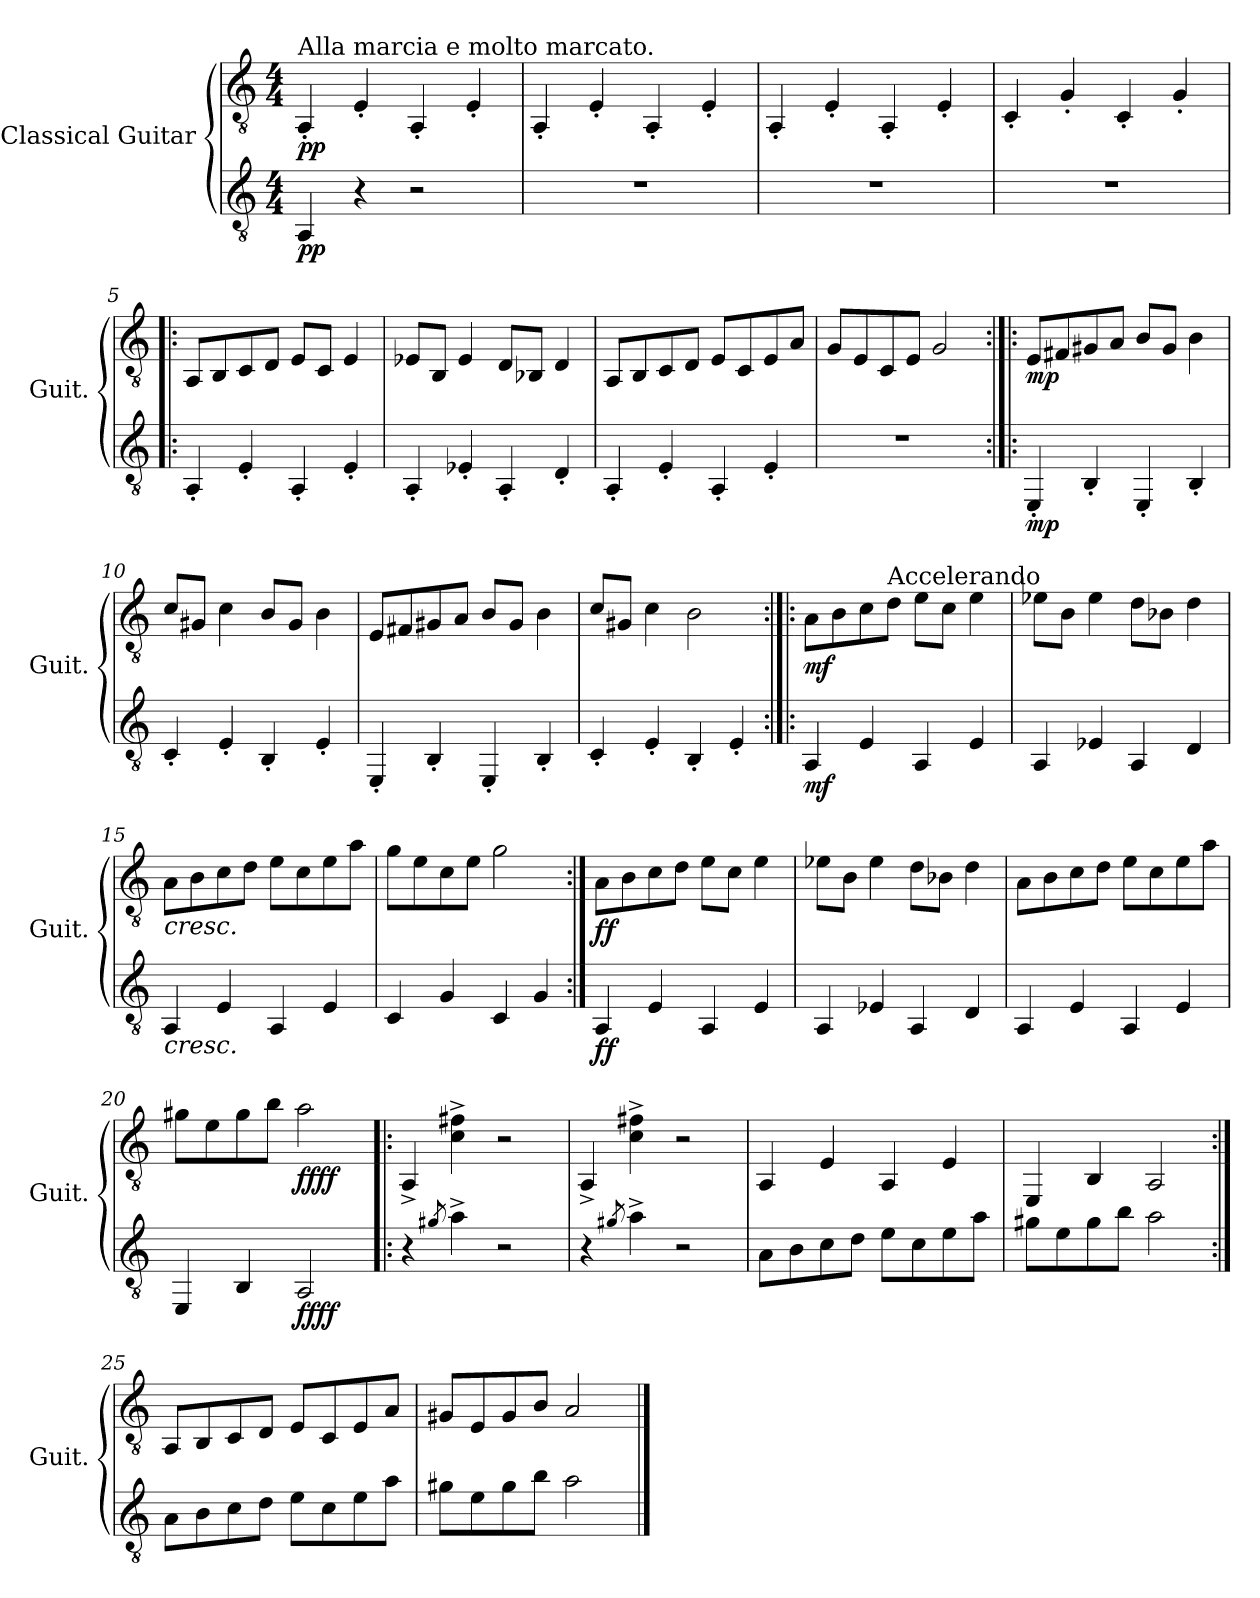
**kern	**dynam	**kern	**dynam
*part2	*part2	*part1	*part1
*staff2	*staff2	*staff1	*staff1
*I"Classical Guitar	*	*I"Classical Guitar	*
*I'Guit.	*	*I'Guit.	*
*clefGv2	*	*clefGv2	*
*k[]	*	*k[]	*
*M4/4	*	*M4/4	*
=1	=1	=1	=1
!	!	!LO:TX:a:t=Alla marcia e molto marcato.	!
!	!LO:DY:b	!	!LO:DY:b
4AA/	pp	4AA'/	pp
4r	.	4E'/	.
2r	.	4AA'/	.
.	.	4E'/	.
=2	=2	=2	=2
1r	.	4AA'/	.
.	.	4E'/	.
.	.	4AA'/	.
.	.	4E'/	.
=3	=3	=3	=3
1r	.	4AA'/	.
.	.	4E'/	.
.	.	4AA'/	.
.	.	4E'/	.
=4	=4	=4	=4
1r	.	4C'/	.
.	.	4G'/	.
.	.	4C'/	.
.	.	4G'/	.
!!LO:LB:g=z
=5!|:	=5!|:	=5!|:	=5!|:
4AA'/	.	8AA/L	.
.	.	8BB/	.
4E'/	.	8C/	.
.	.	8D/J	.
4AA'/	.	8E/L	.
.	.	8C/J	.
4E'/	.	4E/	.
=6	=6	=6	=6
4AA'/	.	8E-X/L	.
.	.	8BB/J	.
4E-X'/	.	4E-/	.
4AA'/	.	8D/L	.
.	.	8BB-X/J	.
4D'/	.	4D/	.
=7	=7	=7	=7
4AA'/	.	8AA/L	.
.	.	8BB/	.
4E'/	.	8C/	.
.	.	8D/J	.
4AA'/	.	8E/L	.
.	.	8C/	.
4E'/	.	8E/	.
.	.	8A/J	.
=8	=8	=8	=8
1r	.	8G/L	.
.	.	8E/	.
.	.	8C/	.
.	.	8E/J	.
.	.	2G/	.
!!LO:LB:g=z
=9:|!|:	=9:|!|:	=9:|!|:	=9:|!|:
!	!LO:DY:b	!	!LO:DY:b
4EE'/	mp	8E/L	mp
.	.	8F#X/	.
4BB'/	.	8G#X/	.
.	.	8A/J	.
4EE'/	.	8B/L	.
.	.	8G#/J	.
4BB'/	.	4B\	.
=10	=10	=10	=10
4C'/	.	8c/L	.
.	.	8G#X/J	.
4E'/	.	4c\	.
4BB'/	.	8B/L	.
.	.	8G#/J	.
4E'/	.	4B\	.
=11	=11	=11	=11
4EE'/	.	8E/L	.
.	.	8F#X/	.
4BB'/	.	8G#X/	.
.	.	8A/J	.
4EE'/	.	8B/L	.
.	.	8G#/J	.
4BB'/	.	4B\	.
=12	=12	=12	=12
4C'/	.	8c/L	.
.	.	8G#X/J	.
4E'/	.	4c\	.
4BB'/	.	2B\	.
4E'/	.	.	.
!!LO:LB:g=z
=13:|!|:	=13:|!|:	=13:|!|:	=13:|!|:
!	!LO:DY:b	!	!LO:DY:b
4AA/	mf	8A\L	mf
.	.	8B\	.
4E/	.	8c\	.
!	!	!LO:TX:a:t=Accelerando	!
.	.	8d\J	.
4AA/	.	8e\L	.
.	.	8c\J	.
4E/	.	4e\	.
=14	=14	=14	=14
4AA/	.	8e-X\L	.
.	.	8B\J	.
4E-X/	.	4e-\	.
4AA/	.	8d\L	.
.	.	8B-X\J	.
4D/	.	4d\	.
=15	=15	=15	=15
!	!LO:HP:b	!	!LO:HP:b
4AA/	<	8A\L	<
.	.	8B\	.
4E/	.	8c\	.
.	.	8d\J	.
4AA/	.	8e\L	.
.	.	8c\	.
4E/	.	8e\	.
.	.	8a\J	.
=16	=16	=16	=16
4C/	.	8g\L	.
.	.	8e\	.
4G/	.	8c\	.
.	.	8e\J	.
4C/	.	2g\	.
4G/	.	.	.
!!LO:LB:g=z
=17:|!	=17:|!	=17:|!	=17:|!
*	*	*MM180	*
!	!LO:DY:b	!	!LO:DY:b
4AA/	ff	8A\L	ff
.	.	8B\	.
4E/	.	8c\	.
.	.	8d\J	.
4AA/	.	8e\L	.
.	.	8c\J	.
4E/	.	4e\	.
=18	=18	=18	=18
4AA/	.	8e-X\L	.
.	.	8B\J	.
4E-X/	.	4e-\	.
4AA/	.	8d\L	.
.	.	8B-X\J	.
4D/	.	4d\	.
=19	=19	=19	=19
4AA/	.	8A\L	.
.	.	8B\	.
4E/	.	8c\	.
.	.	8d\J	.
4AA/	.	8e\L	.
.	.	8c\	.
4E/	.	8e\	.
.	.	8a\J	.
=20	=20	=20	=20
4EE/	.	8g#X\L	.
.	.	8e\	.
4BB/	.	8g#\	.
.	.	8b\J	.
!	!LO:DY:b	!	!LO:DY:b
2AA/	ffff	2a\	ffff
.	[	.	[
!!LO:PB:g=z
=21!|:	=21!|:	=21!|:	=21!|:
4r	.	4AA^/	.
8qg#X/	.	.	.
4a^\	.	4c\^ 4f#X\^	.
2r	.	2r	.
=22	=22	=22	=22
4r	.	4AA^/	.
8qg#X/	.	.	.
4a^\	.	4c\^ 4f#X\^	.
2r	.	2r	.
=23	=23	=23	=23
8A\L	.	4AA/	.
8B\	.	.	.
8c\	.	4E/	.
8d\J	.	.	.
8e\L	.	4AA/	.
8c\	.	.	.
8e\	.	4E/	.
8a\J	.	.	.
=24	=24	=24	=24
8g#X\L	.	4EE/	.
8e\	.	.	.
8g#\	.	4BB/	.
8b\J	.	.	.
2a\	.	2AA/	.
!!LO:LB:g=z
=25:|!	=25:|!	=25:|!	=25:|!
*	*	*MM210	*
8A\L	.	8AA/L	.
8B\	.	8BB/	.
8c\	.	8C/	.
8d\J	.	8D/J	.
8e\L	.	8E/L	.
8c\	.	8C/	.
8e\	.	8E/	.
8a\J	.	8A/J	.
=26	=26	=26	=26
8g#X\L	.	8G#X/L	.
8e\	.	8E/	.
8g#\	.	8G#/	.
8b\J	.	8B/J	.
2a\	.	2A/	.
==	==	==	==
*-	*-	*-	*-
